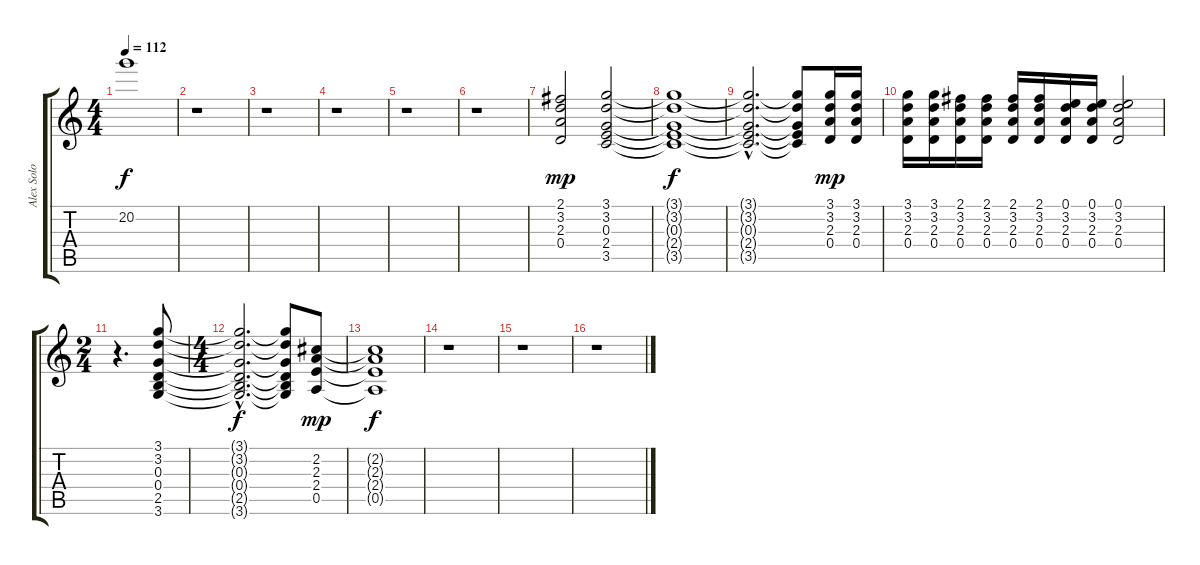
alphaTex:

\track ("Alex Solo" "Alex Solo") {instrument distortionguitar}
\staff {score tabs}
\tuning (E4 B3 G3 D3 A2 E2) {hide}
\ts (4 4)
\tempo 112
\clef g2
\ks c
20.2{t}.1{dy f} |
r.1 |
r.1 |
r.1 |
r.1 |
r.1 |
(2.1 3.2 2.3 0.4).2{dy mp} (3.1 3.2 0.3 2.4 3.5).2 |
(3.1{t} 3.2{t} 0.3{t} 2.4{t} 3.5{t}).1{dy f} |
(3.1{hac t} 3.2{hac t} 0.3{hac t} 2.4{hac t} 3.5{hac t}).2{d} (3.1{t} 3.2{t} 0.3{t} 2.4{t} 3.5{t}).8 (3.1 3.2 2.3 0.4).16{dy mp} (3.1 3.2 2.3 0.4).16 |
(3.1 3.2 2.3 0.4).16 (3.1 3.2 2.3 0.4).16 (2.1 3.2 2.3 0.4).16 (2.1 3.2 2.3 0.4).16 (2.1 3.2 2.3 0.4).16 (2.1 3.2 2.3 0.4).16 (0.1 3.2 2.3 0.4).16 (0.1 3.2 2.3 0.4).16 (0.1 3.2 2.3 0.4).2 |
\ts (2 4)
r.4{d} (3.1 3.2 0.3 0.4 2.5 3.6).8 |
\ts (4 4)
(3.1{hac t} 3.2{hac t} 0.3{hac t} 0.4{hac t} 2.5{hac t} 3.6{hac t}).2{d dy f} (3.1{t} 3.2{t} 0.3{t} 0.4{t} 2.5{t} 3.6{t}).8 (2.2 2.3 2.4 0.5).8{dy mp} |
(2.2{t} 2.3{t} 2.4{t} 0.5{t}).1{dy f} |
r.1 |
r.1 |
r.1
